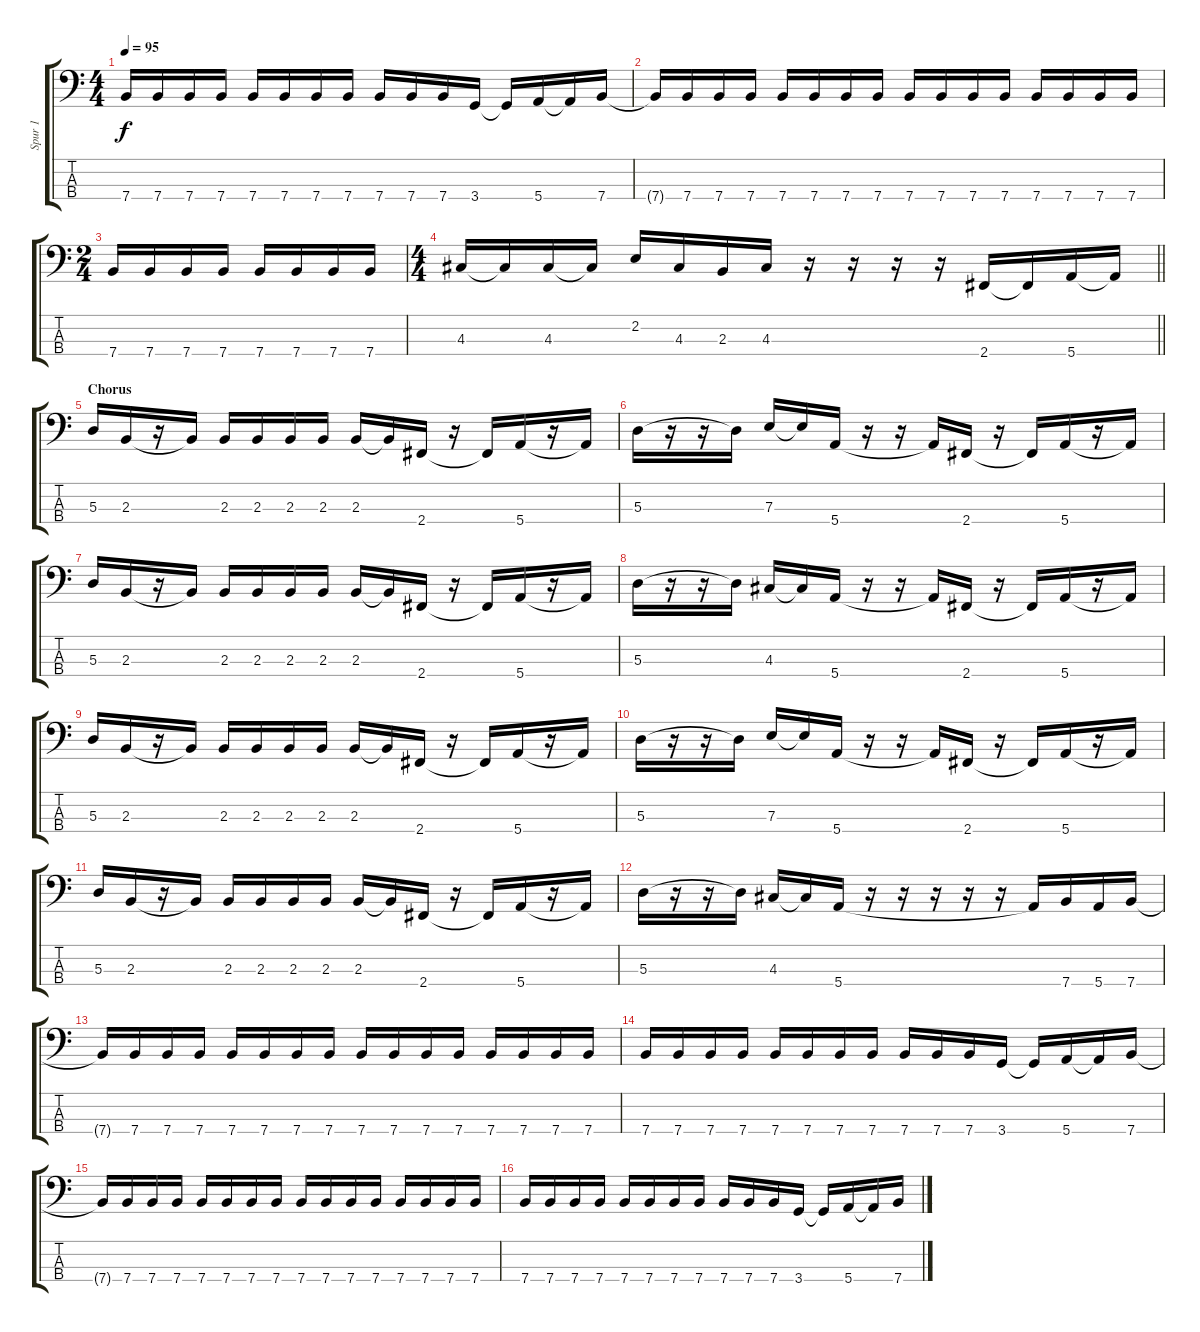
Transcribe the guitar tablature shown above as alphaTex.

\track ("Spur 1" "Spur 1") {instrument electricbassfinger}
\staff {score tabs}
\tuning (G2 D2 A1 E1) {hide}
\ts (4 4)
\tempo 95
\clef f4
\ks c
7.4.16{dy f} 7.4.16 7.4.16 7.4.16 7.4.16 7.4.16 7.4.16 7.4.16 7.4.16 7.4.16 7.4.16 3.4.16 3.4{t}.16 5.4.16 5.4{t}.16 7.4.16 |
7.4{t}.16 7.4.16 7.4.16 7.4.16 7.4.16 7.4.16 7.4.16 7.4.16 7.4.16 7.4.16 7.4.16 7.4.16 7.4.16 7.4.16 7.4.16 7.4.16 |
\ts (2 4)
7.4.16 7.4.16 7.4.16 7.4.16 7.4.16 7.4.16 7.4.16 7.4.16 |
\ts (4 4)
\barLineRight lightlight
4.3.16 4.3{t}.16 4.3.16 4.3{t}.16 2.2.16 4.3.16 2.3.16 4.3.16 r.16 r.16 r.16 r.16 2.4.16 2.4{t}.16 5.4.16 5.4{t}.16 |
\section ("" "Chorus")
5.3.16 2.3.16 r.16 2.3{t}.16 2.3.16 2.3.16 2.3.16 2.3.16 2.3.16 2.3{t}.16 2.4.16 r.16 2.4{t}.16 5.4.16 r.16 5.4{t}.16 |
5.3.16 r.16 r.16 5.3{t}.16 7.3.16 7.3{t}.16 5.4.16 r.16 r.16 5.4{t}.16 2.4.16 r.16 2.4{t}.16 5.4.16 r.16 5.4{t}.16 |
5.3.16 2.3.16 r.16 2.3{t}.16 2.3.16 2.3.16 2.3.16 2.3.16 2.3.16 2.3{t}.16 2.4.16 r.16 2.4{t}.16 5.4.16 r.16 5.4{t}.16 |
5.3.16 r.16 r.16 5.3{t}.16 4.3.16 4.3{t}.16 5.4.16 r.16 r.16 5.4{t}.16 2.4.16 r.16 2.4{t}.16 5.4.16 r.16 5.4{t}.16 |
5.3.16 2.3.16 r.16 2.3{t}.16 2.3.16 2.3.16 2.3.16 2.3.16 2.3.16 2.3{t}.16 2.4.16 r.16 2.4{t}.16 5.4.16 r.16 5.4{t}.16 |
5.3.16 r.16 r.16 5.3{t}.16 7.3.16 7.3{t}.16 5.4.16 r.16 r.16 5.4{t}.16 2.4.16 r.16 2.4{t}.16 5.4.16 r.16 5.4{t}.16 |
5.3.16 2.3.16 r.16 2.3{t}.16 2.3.16 2.3.16 2.3.16 2.3.16 2.3.16 2.3{t}.16 2.4.16 r.16 2.4{t}.16 5.4.16 r.16 5.4{t}.16 |
5.3.16 r.16 r.16 5.3{t}.16 4.3.16 4.3{t}.16 5.4.16 r.16 r.16 r.16 r.16 r.16 5.4{t}.16 7.4.16 5.4.16 7.4.16 |
7.4{t}.16 7.4.16 7.4.16 7.4.16 7.4.16 7.4.16 7.4.16 7.4.16 7.4.16 7.4.16 7.4.16 7.4.16 7.4.16 7.4.16 7.4.16 7.4.16 |
7.4.16 7.4.16 7.4.16 7.4.16 7.4.16 7.4.16 7.4.16 7.4.16 7.4.16 7.4.16 7.4.16 3.4.16 3.4{t}.16 5.4.16 5.4{t}.16 7.4.16 |
7.4{t}.16 7.4.16 7.4.16 7.4.16 7.4.16 7.4.16 7.4.16 7.4.16 7.4.16 7.4.16 7.4.16 7.4.16 7.4.16 7.4.16 7.4.16 7.4.16 |
7.4.16 7.4.16 7.4.16 7.4.16 7.4.16 7.4.16 7.4.16 7.4.16 7.4.16 7.4.16 7.4.16 3.4.16 3.4{t}.16 5.4.16 5.4{t}.16 7.4.16
